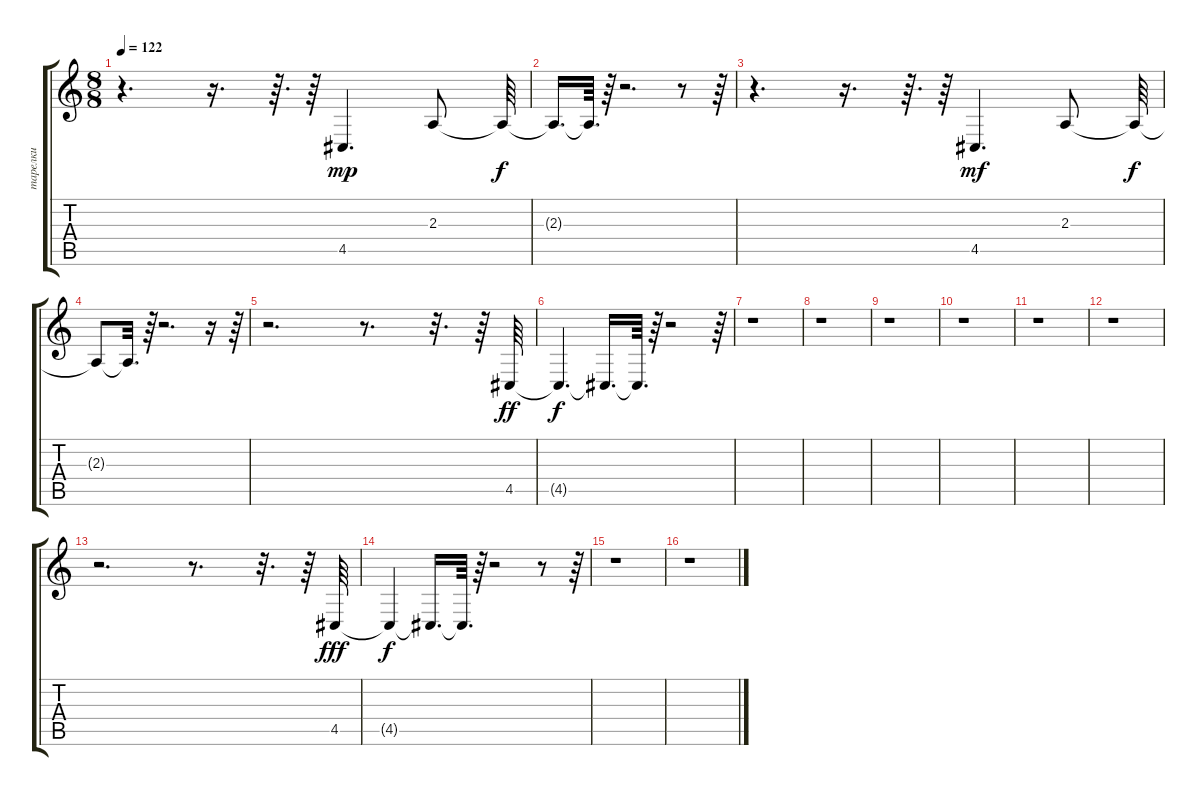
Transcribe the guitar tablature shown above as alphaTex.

\track ("тарелки" "тарелки") {instrument acousticgrandpiano}
\staff {score tabs}
\tuning (E4 B3 G3 D3 A2 E2) {hide}
\ts (8 8)
\tempo 122
\clef g2
\ks c
r.4{d dy f} r.16{d} r.64{d} r.64 4.5.4{d dy mp} 2.3.8 2.3{t}.64{dy f} |
2.3{t}.16{d} 2.3{t}.64{d} r.64 r.2{d} r.8 r.64 |
r.4{d} r.16{d} r.64{d} r.64 4.5.4{d dy mf} 2.3.8 2.3{t}.64{dy f} |
2.3{t}.8 2.3{t}.32{d} r.64 r.2{d} r.16 r.64 |
r.2{d} r.8{d} r.32{d} r.64 4.5.64{dy ff} |
4.5{t}.4{d dy f} 4.5{t}.16{d} 4.5{t}.64{d} r.64 r.2 r.64 |
r.1 |
r.1 |
r.1 |
r.1 |
r.1 |
r.1 |
r.2{d} r.8{d} r.32{d} r.64 4.5.64{dy fff} |
4.5{t}.4{dy f} 4.5{t}.16{d} 4.5{t}.64{d} r.64 r.2 r.8 r.64 |
r.1 |
r.1
